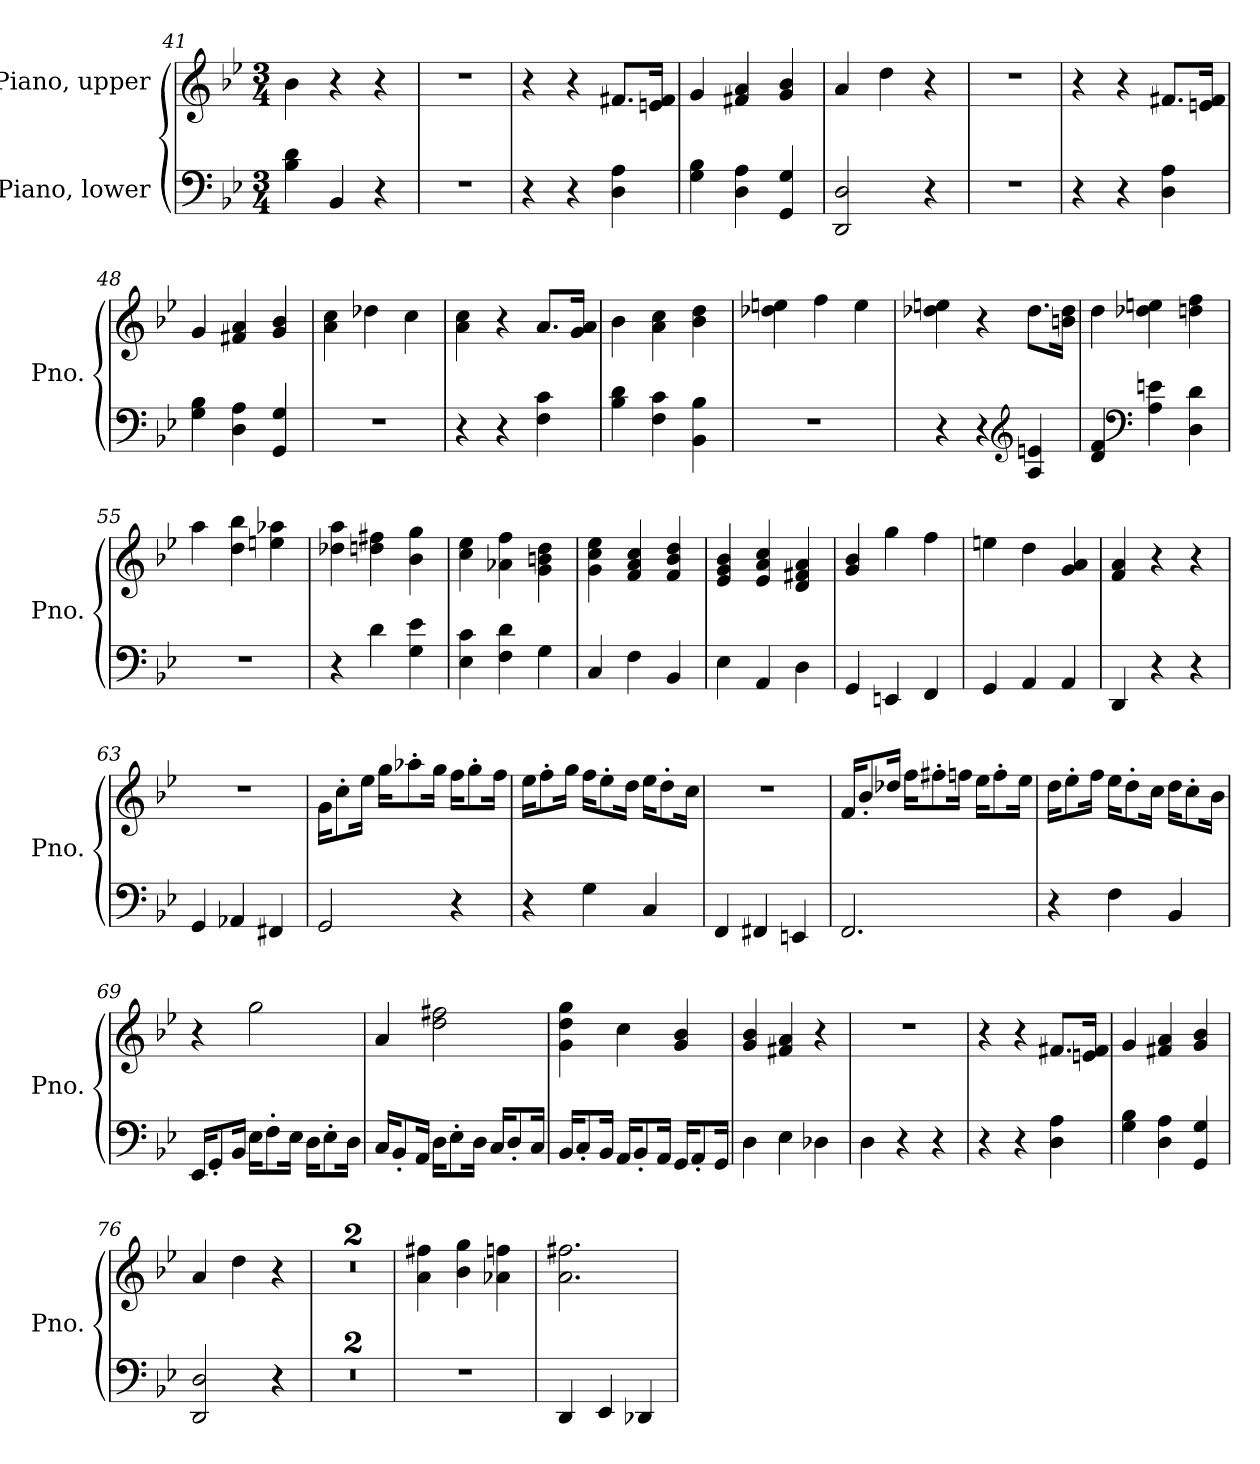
**kern	**kern
*part2	*part1
*staff2	*staff1
*I"Piano, lower	*I"Piano, upper
*I'Pno.	*I'Pno.
*clefF4	*clefG2
*k[b-e-]	*k[b-e-]
*M3/4	*M3/4
=41	=41
4B-\ 4d\	4b-\
4BB-/	4r
4r	4r
=42	=42
2.r	2.r
=43	=43
4r	4r
4r	4r
4D\ 4A\	8.f#X/L
.	16en/ 16f#/Jk
!!LO:PB:g=z
=44	=44
4G\ 4B-\	4g/
4D\ 4A\	4f#X/ 4a/
4GG/ 4G/	4g/ 4b-/
=45	=45
2DD/ 2D/	4a/
.	4dd\
4r	4r
=46	=46
2.r	2.r
=47	=47
4r	4r
4r	4r
4D\ 4A\	8.f#X/L
.	16en/ 16f#/Jk
=48	=48
4G\ 4B-\	4g/
4D\ 4A\	4f#X/ 4a/
4GG/ 4G/	4g/ 4b-/
=49	=49
2.r	4a\ 4cc\
.	4dd-X\
.	4cc\
=50	=50
4r	4a\ 4cc\
4r	4r
4F\ 4c\	8.a/L
.	16g/ 16a/Jk
=51	=51
4B-\ 4d\	4b-\
4F\ 4c\	4a\ 4cc\
4BB-\ 4B-\	4b-\ 4dd\
!!LO:LB:g=z
=52	=52
2.r	4dd-X\ 4een\
.	4ff\
.	4ee\
=53	=53
4r	4dd-X\ 4een\
4r	4r
*clefG2	*
4A/ 4en/	8.dd-\L
.	16bn\ 16dd-\Jk
=54	=54
4d/ 4f/	4dd\
*clefF4	*
4A\ 4en\	4dd-X\ 4een\
4D\ 4d\	4ddn\ 4ff\
=55	=55
2.r	4aa\
.	4dd\ 4bb-\
.	4een\ 4aa-X\
=56	=56
4r	4dd-X\ 4aa\
4d\	4ddn\ 4ff#X\
4G\ 4e-\	4b-\ 4gg\
=57	=57
4E-\ 4c\	4cc\ 4ee-\
4F\ 4d\	4a-X\ 4ff\
4G\	4g\ 4bn\ 4dd\
!!LO:LB:g=z
=58	=58
4C/	4g\ 4cc\ 4ee-\
4F\	4f/ 4a/ 4cc/
4BB-/	4f/ 4b-/ 4dd/
=59	=59
4E-\	4e-/ 4g/ 4b-/
4AA/	4e-/ 4a/ 4cc/
4D\	4d/ 4f#X/ 4a/
=60	=60
4GG/	4g/ 4b-/
4EEn/	4gg\
4FF/	4ff\
=61	=61
4GG/	4een\
4AA/	4dd\
4AA/	4g/ 4a/
=62	=62
4DD/	4f/ 4a/
4r	4r
4r	4r
=63	=63
4GG/	2.r
4AA-X/	.
4FF#X/	.
=64	=64
2GG/	16g\KL
.	8cc'\
.	16ee-\Jk
.	16gg\KL
.	8aa-X'\
.	16gg\Jk
4r	16ff\KL
.	8gg'\
.	16ff\Jk
!!LO:LB:g=z
=65	=65
4r	16ee-\KL
.	8ff'\
.	16gg\Jk
4G\	16ff\KL
.	8ee-'\
.	16dd\Jk
4C/	16ee-\KL
.	8dd'\
.	16cc\Jk
=66	=66
4FF/	2.r
4FF#X/	.
4EEn/	.
=67	=67
2.FF/	16f/KL
.	8b-'/
.	16dd-X/Jk
.	16ff\KL
.	8ff#X'\
.	16ffn\Jk
.	16ee-\KL
.	8ff'\
.	16ee-\Jk
=68	=68
4r	16dd\KL
.	8ee-'\
.	16ff\Jk
4F\	16ee-\KL
.	8dd'\
.	16cc\Jk
4BB-/	16dd\KL
.	8cc'\
.	16b-\Jk
!!LO:LB:g=z
=69	=69
16EE-/KL	4r
8GG'/	.
16BB-/Jk	.
16E-\KL	2gg\
8F'\	.
16E-\Jk	.
16D\KL	.
8E-'\	.
16D\Jk	.
=70	=70
16C/KL	4a/
8BB-'/	.
16AA/Jk	.
16D\KL	2dd\ 2ff#X\
8E-'\	.
16D\Jk	.
16C/KL	.
8D'/	.
16C/Jk	.
=71	=71
16BB-/KL	4g\ 4dd\ 4gg\
8C'/	.
16BB-/Jk	.
16AA/KL	4cc\
8BB-'/	.
16AA/Jk	.
16GG/KL	4g/ 4b-/
8AA'/	.
16GG/Jk	.
=72	=72
4D\	4g/ 4b-/
4E-\	4f#X/ 4a/
4D-X\	4r
=73	=73
4D\	2.r
4r	.
4r	.
!!LO:LB:g=z
=74	=74
4r	4r
4r	4r
4D\ 4A\	8.f#X/L
.	16en/ 16f#/Jk
=75	=75
4G\ 4B-\	4g/
4D\ 4A\	4f#X/ 4a/
4GG/ 4G/	4g/ 4b-/
=76	=76
2DD/ 2D/	4a/
.	4dd\
4r	4r
=77	=77
2.r	2.r
=78	=78
2.r	2.r
=79	=79
2.r	4a\ 4ff#X\
.	4b-\ 4gg\
.	4a-X\ 4ffn\
=80	=80
4DD/	2.a\ 2.ff#X\
4EE-/	.
4DD-X/	.
=	=
*-	*-
